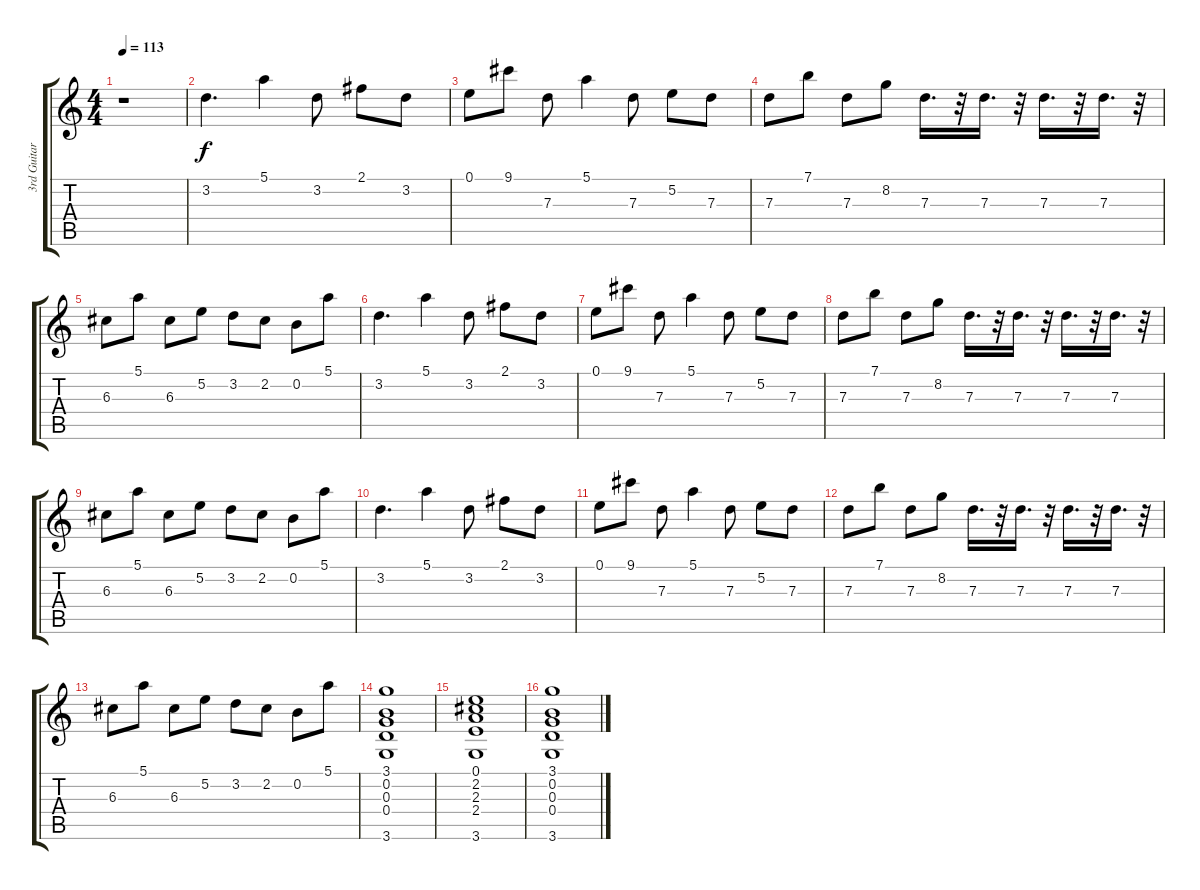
\track ("3rd Guitar" "3rd Guitar") {instrument electricguitarclean}
\staff {score tabs}
\tuning (E4 B3 G3 D3 A2 E2) {hide}
\ts (4 4)
\tempo 113
\clef g2
\ks c
r.1{dy f} |
3.2.4{d} 5.1.4 3.2.8 2.1.8 3.2.8 |
0.1.8 9.1.8 7.3.8 5.1.4 7.3.8 5.2.8 7.3.8 |
7.3.8 7.1.8 7.3.8 8.2.8 7.3.16{d} r.32 7.3.16{d} r.32 7.3.16{d} r.32 7.3.16{d} r.32 |
6.3.8 5.1.8 6.3.8 5.2.8 3.2.8 2.2.8 0.2.8 5.1.8 |
3.2.4{d} 5.1.4 3.2.8 2.1.8 3.2.8 |
0.1.8 9.1.8 7.3.8 5.1.4 7.3.8 5.2.8 7.3.8 |
7.3.8 7.1.8 7.3.8 8.2.8 7.3.16{d} r.32 7.3.16{d} r.32 7.3.16{d} r.32 7.3.16{d} r.32 |
6.3.8 5.1.8 6.3.8 5.2.8 3.2.8 2.2.8 0.2.8 5.1.8 |
3.2.4{d} 5.1.4 3.2.8 2.1.8 3.2.8 |
0.1.8 9.1.8 7.3.8 5.1.4 7.3.8 5.2.8 7.3.8 |
7.3.8 7.1.8 7.3.8 8.2.8 7.3.16{d} r.32 7.3.16{d} r.32 7.3.16{d} r.32 7.3.16{d} r.32 |
6.3.8 5.1.8 6.3.8 5.2.8 3.2.8 2.2.8 0.2.8 5.1.8 |
(3.1 0.2 0.3 0.4 3.6).1 |
(0.1 2.2 2.3 2.4 3.6).1 |
(3.1 0.2 0.3 0.4 3.6).1
